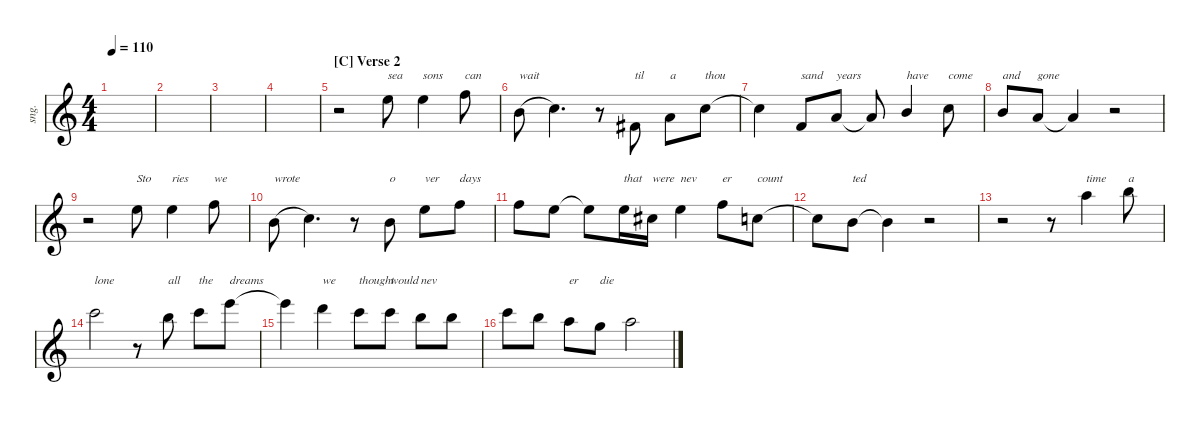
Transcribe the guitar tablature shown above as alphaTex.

\defaultSystemsLayout 4
\hideDynamics
\bracketExtendMode nobrackets
\otherSystemsTrackNameOrientation horizontal
\track ("Vocals" "sng.") {instrument voiceoohs}
\staff {score}
\tuning (E4 B3 G3 D3 A2 E2)
\ts (4 4)
\tempo 110
\clef g2
\ks aminor
|
|
|
|
\section ("C" "Verse 2")
r.2{beam Down} 12.1.8{txt "sea" dy mf beam Down} 12.1.4{txt "sons" beam Down} 13.1.8{txt "can" beam Down} |
12.2.8{txt "wait" legatoorigin beam Down} 13.2.4{d beam Down} r.8{beam Down} 11.3{acc #}.8{txt "til" beam Up} 10.2.8{txt "a" beam Down} 8.1.8{txt "thou" beam Down} |
8.1{t}.4{beam Down} 6.2.8{txt "sand" beam Up} 5.1.8{txt "years" beam Up} 5.1{t}.8{beam Up} 7.1.4{txt "have" beam Up} 8.1.8{txt "come" beam Down} |
7.1.8{txt "and" beam Up} 5.1.8{txt "gone" beam Up} 5.1{t}.4{beam Up} r.2{beam Up} |
r.2{beam Down} 12.1.8{txt "Sto" beam Down} 12.1.4{txt "ries" beam Down} 13.1.8{txt "we" beam Down} |
12.2.8{txt "wrote" legatoorigin beam Down} 13.2.4{d beam Down} r.8{beam Down} 12.2.8{txt "o" beam Down} 12.1.8{txt "ver" beam Down} 13.1.8{txt "days" beam Down} |
13.1.8{beam Down} 12.1.8{beam Down} 12.1{t}.8{beam Down} 12.1.16{txt "that" beam Down} 14.2{acc #}.16{txt "were" beam Down} 12.1.4{txt "nev" beam Down} 13.1.8{txt "er" beam Down} 13.2.8{txt "count" beam Down} |
13.2{t}.8{beam Down} 12.2.8{txt "ted" beam Down} 12.2{t}.4{beam Down} r.2{beam Down} |
r.2{beam Down} r.8{beam Down} 17.1.4{txt "time" beam Down} 19.1.8{txt "a" beam Down} |
20.1.2{txt "lone" beam Down} r.8{beam Down} 19.1.8{txt "all" beam Down} 20.1.8{txt "the" beam Down} 24.1.8{txt "dreams" beam Down} |
24.1{t}.4{beam Down} 22.1.4{txt "we" beam Down} 20.1.8{txt "thought" beam Down} 20.1.8{txt "would" beam Down} 19.1.8{txt "nev" beam Down} 19.1.8{beam Down} |
20.1.8{beam Down} 19.1.8{beam Down} 17.1.8{txt "er" beam Down} 15.1.8{txt "die" beam Down} 17.1.2{beam Down}
